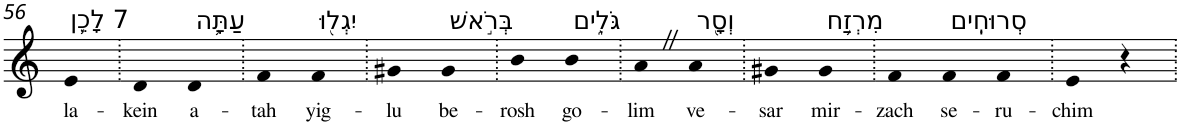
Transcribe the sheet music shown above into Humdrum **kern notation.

**kern	**text
*part1	*part1
*staff1	*staff1
*I"Piano	*
*I'Pno	*
!!LO:PB:g=z
*clefG2	*
*k[]	*
=56	=56
!LO:TX:a:t=7 לָכֵ֛ן	!
!	!LO:LY:b
4e	la-
=57.	=57.
!	!LO:LY:b
4d	-kein
!LO:TX:a:t=עַתָּ֥ה	!
!	!LO:LY:b
4d	a-
=58.	=58.
!	!LO:LY:b
4f	-tah
!LO:TX:a:t=יִגְל֖וּ	!
!	!LO:LY:b
4f	yig-
=59.	=59.
!	!LO:LY:b
4g#X	-lu
!LO:TX:a:t=בְּרֹ֣אשׁ	!
!	!LO:LY:b
4g#	be-
=60.	=60.
!	!LO:LY:b
4b	-rosh
!LO:TX:a:t=גֹּלִ֑ים	!
!	!LO:LY:b
4b	go-
=61.	=61.
!	!LO:LY:b
4aZ	-lim
!LO:TX:a:t=וְסָ֖ר	!
!	!LO:LY:b
4a	ve-
=62.	=62.
!	!LO:LY:b
4g#X	-sar
!LO:TX:a:t=מִרְזַ֥ח	!
!	!LO:LY:b
4g#	mir-
=63.	=63.
!	!LO:LY:b
4f	-zach
!LO:TX:a:t=סְרוּחִֽים	!
!	!LO:LY:b
4f	se-
!	!LO:LY:b
4f	-ru-
=64.	=64.
!	!LO:LY:b
4e	-chim
4r	.
=.	=.
*-	*-
